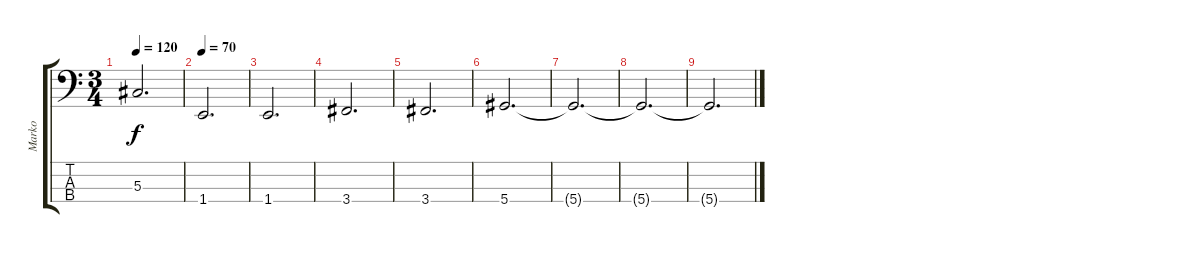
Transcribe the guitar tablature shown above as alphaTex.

\track ("Marko" "Marko") {instrument electricbasspick}
\staff {score tabs}
\tuning (Gb2 Db2 Ab1 Eb1) {hide}
\ts (3 4)
\tempo 120
\clef f4
\ks c
5.3.2{d dy f} |
\tempo 70
1.4.2{d} |
1.4.2{d} |
3.4.2{d} |
3.4.2{d} |
5.4.2{d} |
5.4{t}.2{d} |
5.4{t}.2{d} |
5.4{t}.2{d}
